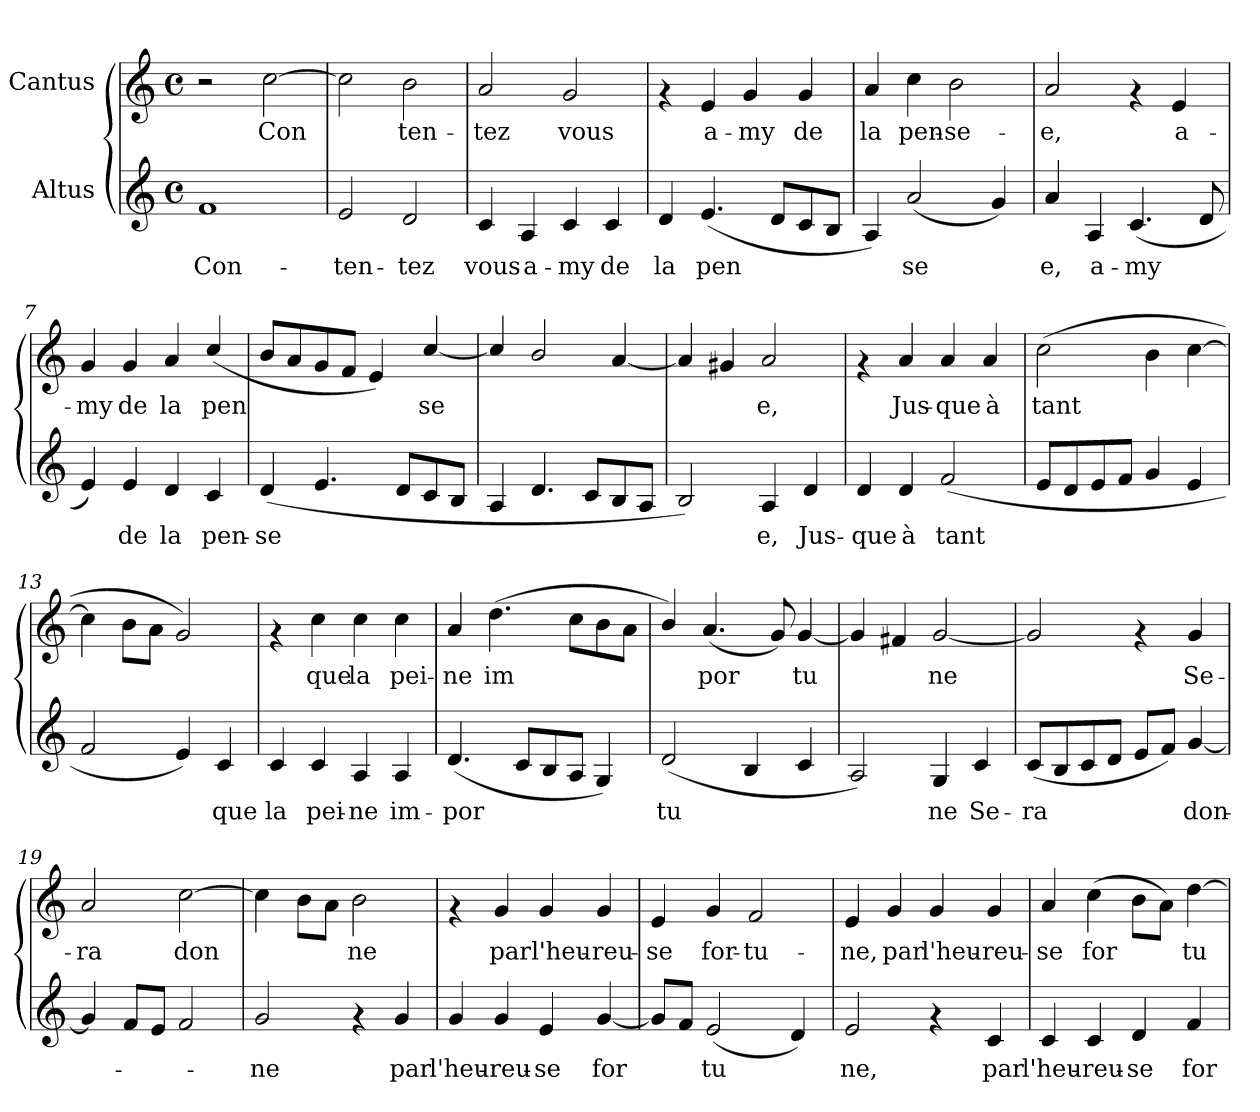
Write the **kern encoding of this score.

**kern	**text	**kern	**text
*part2	*part2	*part1	*part1
*staff2	*staff2	*staff1	*staff1
*I"Altus	*	*I"Cantus	*
!!LO:PB:g=z
*stria5	*	*stria5	*
*clefG2	*	*clefG2	*
*M4/4	*	*M4/4	*
*met(c)	*	*met(c)	*
*MM144	*	*MM144	*
=1	=1	=1	=1
!	!LO:LY:b:cj	!	!
1f	Con-	2r	.
!	!	!	!LO:LY:b:cj
.	.	[>2cc\	Con-
=2	=2	=2	=2
!	!LO:LY:b:cj	!	!LO:LY:b:cj
2e/	-ten-	2cc\]	-
!	!LO:LY:b:cj	!	!LO:LY:b:cj
2d/	-tez	2b\	ten-
=3	=3	=3	=3
!	!LO:LY:b:cj	!	!LO:LY:b:cj
4c/	vous	2a/	-tez
!	!LO:LY:b:cj	!	!
4A/	a-	.	.
!	!LO:LY:b:cj	!	!LO:LY:b:cj
4c/	-my	2g/	vous
!	!LO:LY:b:cj	!	!
4c/	de	.	.
=4	=4	=4	=4
!	!LO:LY:b:cj	!	!
4d/	la	4rf	.
!	!LO:LY:b:cj	!	!LO:LY:b:cj
(<4.e/	pen-	4e/	a-
!	!	!	!LO:LY:b:cj
.	.	4g/	-my
!	!LO:LY:b:cj	!	!
8d/L	--	.	.
!	!LO:LY:b:cj	!	!LO:LY:b:cj
8c/	--	4g/	de
!	!LO:LY:b:cj	!	!
8B/J	--	.	.
=5	=5	=5	=5
!	!LO:LY:b:cj	!	!LO:LY:b:cj
4A/)	-	4a/	la
!	!LO:LY:b:cj	!	!LO:LY:b:cj
(<2a/	se-	4cc\	pen-
!	!	!	!LO:LY:b:cj
.	.	2b\	-se-
!	!LO:LY:b:cj	!	!
4g/)	--	.	.
!!LO:LB:g=z
=6	=6	=6	=6
!	!LO:LY:b:cj	!	!LO:LY:b:cj
4a/	-e,	2a/	-e,
!	!LO:LY:b:cj	!	!
4A/	a-	.	.
!	!LO:LY:b:cj	!	!
(<4.c/	-my	4rf	.
!	!	!	!LO:LY:b:cj
.	.	4e/	a-
!	!LO:LY:b:cj	!	!
8d/	.	.	.
=7	=7	=7	=7
!	!LO:LY:b:cj	!	!LO:LY:b:cj
4e/)	.	4g/	-my
!	!LO:LY:b:cj	!	!LO:LY:b:cj
4e/	de	4g/	de
!	!LO:LY:b:cj	!	!LO:LY:b:cj
4d/	la	4a/	la
!	!LO:LY:b:cj	!	!LO:LY:b:cj
4c/	pen-	(<4cc/	pen-
=8	=8	=8	=8
!	!LO:LY:b:cj	!	!LO:LY:b:cj
(<4d/	-se-	8b/L	-
!	!	!	!LO:LY:b:cj
.	.	8a/	.
!	!LO:LY:b:cj	!	!LO:LY:b:cj
4.e/	--	8g/	.
!	!	!	!LO:LY:b:cj
.	.	8f/J	.
!	!	!	!LO:LY:b:cj
.	.	4e/)	.
!	!LO:LY:b:cj	!	!
8d/L	--	.	.
!	!LO:LY:b:cj	!	!LO:LY:b:cj
8c/	--	[<4cc/	se-
!	!LO:LY:b:cj	!	!
8B/J	--	.	.
=9	=9	=9	=9
4A/	.	4cc/]	.
4.d/	.	2b/	.
8c/L	.	.	.
8B/	.	[<4a/	.
8A/J	.	.	.
=10	=10	=10	=10
!	!LO:LY:b:cj	!	!LO:LY:b:cj
2B/)	-	4a/]	-
!	!	!	!LO:LY:b:cj
.	.	4g#X/	.
!	!LO:LY:b:cj	!	!LO:LY:b:cj
4A/	e,	2a/	e,
!	!LO:LY:b:cj	!	!
4d/	Jus-	.	.
!!LO:LB:g=z
=11	=11	=11	=11
!	!LO:LY:b:cj	!	!
4d/	-que	4rf	.
!	!LO:LY:b:cj	!	!LO:LY:b:cj
4d/	à	4a/	Jus-
!	!LO:LY:b:cj	!	!LO:LY:b:cj
(<2f/	tant	4a/	-que
!	!	!	!LO:LY:b:cj
.	.	4a/	à
=12	=12	=12	=12
!	!	!	!LO:LY:b:cj
8e/L	.	(>2cc\	tant
8d/	.	.	.
8e/	.	.	.
8f/J	.	.	.
!	!	!	!LO:LY:b:cj
4g/	.	4b\	.
!	!	!	!LO:LY:b:cj
4e/	.	[>4cc\	.
!!LO:LB:g=z
=13	=13	=13	=13
!	!LO:LY:b:cj	!	!
2f/	.	4cc\]	.
.	.	8b\L	.
.	.	8a\J	.
!	!LO:LY:b:cj	!	!
4e/)	.	2g/)	.
!	!LO:LY:b:cj	!	!
4c/	que	.	.
=14	=14	=14	=14
!	!LO:LY:b:cj	!	!
4c/	la	4rf	.
!	!LO:LY:b:cj	!	!LO:LY:b:cj
4c/	pei-	4cc\	que
!	!LO:LY:b:cj	!	!LO:LY:b:cj
4A/	-ne	4cc\	la
!	!LO:LY:b:cj	!	!LO:LY:b:cj
4A/	im-	4cc\	pei-
=15	=15	=15	=15
!	!LO:LY:b:cj	!	!LO:LY:b:cj
(<4.d/	-por-	4a/	-ne
!	!	!	!LO:LY:b:cj
.	.	(>4.dd\	im-
!	!LO:LY:b:cj	!	!
8c/L	--	.	.
!	!LO:LY:b:cj	!	!
8B/	--	.	.
!	!LO:LY:b:cj	!	!LO:LY:b:cj
8A/J	--	8cc\L	--
!	!LO:LY:b:cj	!	!LO:LY:b:cj
4G/)	--	8b\	--
!	!	!	!LO:LY:b:cj
.	.	8a\J	--
=16	=16	=16	=16
!	!LO:LY:b:cj	!	!LO:LY:b:cj
(<2d/	-tu-	4b/)	-
!	!	!	!LO:LY:b:cj
.	.	(<4.a/	por-
!	!LO:LY:b:cj	!	!
4B/	--	.	.
!	!	!	!LO:LY:b:cj
.	.	8g/)	-
!	!LO:LY:b:cj	!	!LO:LY:b:cj
4c/	--	[<4g/	tu-
=17	=17	=17	=17
!	!LO:LY:b:cj	!	!LO:LY:b:cj
2A/)	-	4g/]	-
!	!	!	!LO:LY:b:cj
.	.	4f#X/	.
!	!LO:LY:b:cj	!	!LO:LY:b:cj
4G/	ne	[<2g/	ne
!	!LO:LY:b:cj	!	!
4c/	Se-	.	.
!!LO:LB:g=z
=18	=18	=18	=18
!	!LO:LY:b:cj	!	!LO:LY:b:cj
(<8c/L	-ra	2g/]	.
!	!LO:LY:b:cj	!	!
8B/	.	.	.
!	!LO:LY:b:cj	!	!
8c/	.	.	.
!	!LO:LY:b:cj	!	!
8d/J	.	.	.
!	!LO:LY:b:cj	!	!
8e/L	.	4rf	.
!	!LO:LY:b:cj	!	!
8f/J)	.	.	.
!	!LO:LY:b:cj	!	!LO:LY:b:cj
[<4g/	don-	4g/	Se-
=19	=19	=19	=19
!	!	!	!LO:LY:b:cj
4g/]	.	2a/	-ra
8f/L	.	.	.
8e/J	.	.	.
!	!	!	!LO:LY:b:cj
2f/	.	[>2cc\	don-
=20	=20	=20	=20
!	!LO:LY:b:cj	!	!LO:LY:b:cj
2g/	-ne	4cc\]	-
!	!	!	!LO:LY:b:cj
.	.	8b\L	.
!	!	!	!LO:LY:b:cj
.	.	8a\J	.
!	!	!	!LO:LY:b:cj
4rf	.	2b\	ne
!	!LO:LY:b:cj	!	!
4g/	par	.	.
=21	=21	=21	=21
!	!LO:LY:b:cj	!	!
4g/	l'heu-	4rf	.
!	!LO:LY:b:cj	!	!LO:LY:b:cj
4g/	-reu-	4g/	par
!	!LO:LY:b:cj	!	!LO:LY:b:cj
4e/	-se	4g/	l'heu-
!	!LO:LY:b:cj	!	!LO:LY:b:cj
[<4g/	for-	4g/	-reu-
=22	=22	=22	=22
!	!LO:LY:b:cj	!	!LO:LY:b:cj
8g/L]	-	4e/	-se
!	!LO:LY:b:cj	!	!
8f/J	.	.	.
!	!LO:LY:b:cj	!	!LO:LY:b:cj
(<2e/	tu-	4g/	for-
!	!	!	!LO:LY:b:cj
.	.	2f/	-tu-
!	!LO:LY:b:cj	!	!
4d/)	--	.	.
!!LO:LB:g=z
=23	=23	=23	=23
!	!LO:LY:b:cj	!	!LO:LY:b:cj
2e/	-ne,	4e/	-ne,
!	!	!	!LO:LY:b:cj
.	.	4g/	par
!	!	!	!LO:LY:b:cj
4rf	.	4g/	l'heu-
!	!LO:LY:b:cj	!	!LO:LY:b:cj
4c/	par	4g/	-reu-
=24	=24	=24	=24
!	!LO:LY:b:cj	!	!LO:LY:b:cj
4c/	l'heu-	4a/	-se
!	!LO:LY:b:cj	!	!LO:LY:b:cj
4c/	-reu-	(>4cc\	for-
!	!LO:LY:b:cj	!	!LO:LY:b:cj
4d/	-se	8b\L	-
!	!	!	!LO:LY:b:cj
.	.	8a\J)	.
!	!LO:LY:b:cj	!	!LO:LY:b:cj
4f/	for-	[>4dd\	tu-
=	=	=	=
*-	*-	*-	*-
